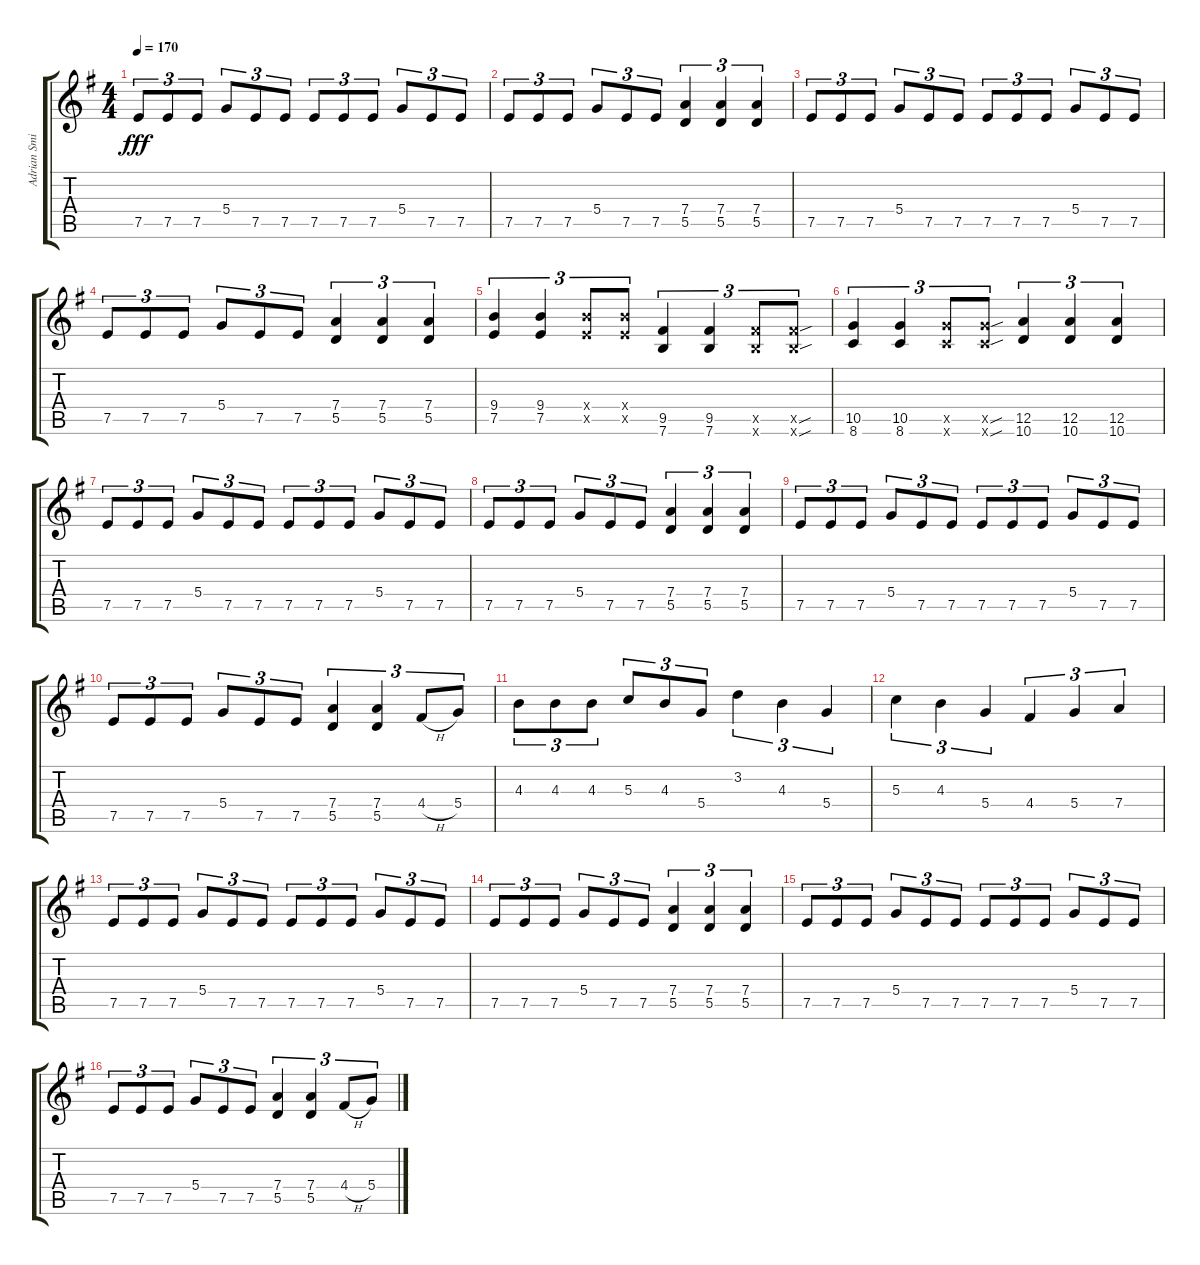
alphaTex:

\track ("Adrian Smith" "Adrian Smi") {mute instrument overdrivenguitar}
\staff {score tabs}
\tuning (E4 B3 G3 D3 A2 E2) {hide}
\ts (4 4)
\tempo 170
\clef g2
\ks g
7.5.8{tu (3 2) dy fff} 7.5.8{tu (3 2)} 7.5.8{tu (3 2)} 5.4.8{tu (3 2)} 7.5.8{tu (3 2)} 7.5.8{tu (3 2)} 7.5.8{tu (3 2)} 7.5.8{tu (3 2)} 7.5.8{tu (3 2)} 5.4.8{tu (3 2)} 7.5.8{tu (3 2)} 7.5.8{tu (3 2)} |
7.5.8{tu (3 2)} 7.5.8{tu (3 2)} 7.5.8{tu (3 2)} 5.4.8{tu (3 2)} 7.5.8{tu (3 2)} 7.5.8{tu (3 2)} (7.4 5.5).4{tu (3 2)} (7.4 5.5).4{tu (3 2)} (7.4 5.5).4{tu (3 2)} |
7.5.8{tu (3 2)} 7.5.8{tu (3 2)} 7.5.8{tu (3 2)} 5.4.8{tu (3 2)} 7.5.8{tu (3 2)} 7.5.8{tu (3 2)} 7.5.8{tu (3 2)} 7.5.8{tu (3 2)} 7.5.8{tu (3 2)} 5.4.8{tu (3 2)} 7.5.8{tu (3 2)} 7.5.8{tu (3 2)} |
7.5.8{tu (3 2)} 7.5.8{tu (3 2)} 7.5.8{tu (3 2)} 5.4.8{tu (3 2)} 7.5.8{tu (3 2)} 7.5.8{tu (3 2)} (7.4 5.5).4{tu (3 2)} (7.4 5.5).4{tu (3 2)} (7.4 5.5).4{tu (3 2)} |
(9.4 7.5).4{tu (3 2)} (9.4 7.5).4{tu (3 2)} (9.4{x} 7.5{x}).8{tu (3 2)} (9.4{x} 7.5{x}).8{tu (3 2)} (9.5 7.6).4{tu (3 2)} (9.5 7.6).4{tu (3 2)} (9.5{x} 7.6{x}).8{tu (3 2)} (9.5{sou x} 7.6{sou x}).8{tu (3 2)} |
(10.5 8.6).4{tu (3 2)} (10.5 8.6).4{tu (3 2)} (10.5{x} 8.6{x}).8{tu (3 2)} (10.5{sou x} 8.6{sou x}).8{tu (3 2)} (12.5 10.6).4{tu (3 2)} (12.5 10.6).4{tu (3 2)} (12.5 10.6).4{tu (3 2)} |
7.5.8{tu (3 2)} 7.5.8{tu (3 2)} 7.5.8{tu (3 2)} 5.4.8{tu (3 2)} 7.5.8{tu (3 2)} 7.5.8{tu (3 2)} 7.5.8{tu (3 2)} 7.5.8{tu (3 2)} 7.5.8{tu (3 2)} 5.4.8{tu (3 2)} 7.5.8{tu (3 2)} 7.5.8{tu (3 2)} |
7.5.8{tu (3 2)} 7.5.8{tu (3 2)} 7.5.8{tu (3 2)} 5.4.8{tu (3 2)} 7.5.8{tu (3 2)} 7.5.8{tu (3 2)} (7.4 5.5).4{tu (3 2)} (7.4 5.5).4{tu (3 2)} (7.4 5.5).4{tu (3 2)} |
7.5.8{tu (3 2)} 7.5.8{tu (3 2)} 7.5.8{tu (3 2)} 5.4.8{tu (3 2)} 7.5.8{tu (3 2)} 7.5.8{tu (3 2)} 7.5.8{tu (3 2)} 7.5.8{tu (3 2)} 7.5.8{tu (3 2)} 5.4.8{tu (3 2)} 7.5.8{tu (3 2)} 7.5.8{tu (3 2)} |
7.5.8{tu (3 2)} 7.5.8{tu (3 2)} 7.5.8{tu (3 2)} 5.4.8{tu (3 2)} 7.5.8{tu (3 2)} 7.5.8{tu (3 2)} (7.4 5.5).4{tu (3 2)} (7.4 5.5).4{tu (3 2)} 4.4{h}.8{tu (3 2)} 5.4.8{tu (3 2)} |
4.3.8{tu (3 2)} 4.3.8{tu (3 2)} 4.3.8{tu (3 2)} 5.3.8{tu (3 2)} 4.3.8{tu (3 2)} 5.4.8{tu (3 2)} 3.2.4{tu (3 2)} 4.3.4{tu (3 2)} 5.4.4{tu (3 2)} |
5.3.4{tu (3 2)} 4.3.4{tu (3 2)} 5.4.4{tu (3 2)} 4.4.4{tu (3 2)} 5.4.4{tu (3 2)} 7.4.4{tu (3 2)} |
7.5.8{tu (3 2)} 7.5.8{tu (3 2)} 7.5.8{tu (3 2)} 5.4.8{tu (3 2)} 7.5.8{tu (3 2)} 7.5.8{tu (3 2)} 7.5.8{tu (3 2)} 7.5.8{tu (3 2)} 7.5.8{tu (3 2)} 5.4.8{tu (3 2)} 7.5.8{tu (3 2)} 7.5.8{tu (3 2)} |
7.5.8{tu (3 2)} 7.5.8{tu (3 2)} 7.5.8{tu (3 2)} 5.4.8{tu (3 2)} 7.5.8{tu (3 2)} 7.5.8{tu (3 2)} (7.4 5.5).4{tu (3 2)} (7.4 5.5).4{tu (3 2)} (7.4 5.5).4{tu (3 2)} |
7.5.8{tu (3 2)} 7.5.8{tu (3 2)} 7.5.8{tu (3 2)} 5.4.8{tu (3 2)} 7.5.8{tu (3 2)} 7.5.8{tu (3 2)} 7.5.8{tu (3 2)} 7.5.8{tu (3 2)} 7.5.8{tu (3 2)} 5.4.8{tu (3 2)} 7.5.8{tu (3 2)} 7.5.8{tu (3 2)} |
7.5.8{tu (3 2)} 7.5.8{tu (3 2)} 7.5.8{tu (3 2)} 5.4.8{tu (3 2)} 7.5.8{tu (3 2)} 7.5.8{tu (3 2)} (7.4 5.5).4{tu (3 2)} (7.4 5.5).4{tu (3 2)} 4.4{h}.8{tu (3 2)} 5.4.8{tu (3 2)}
